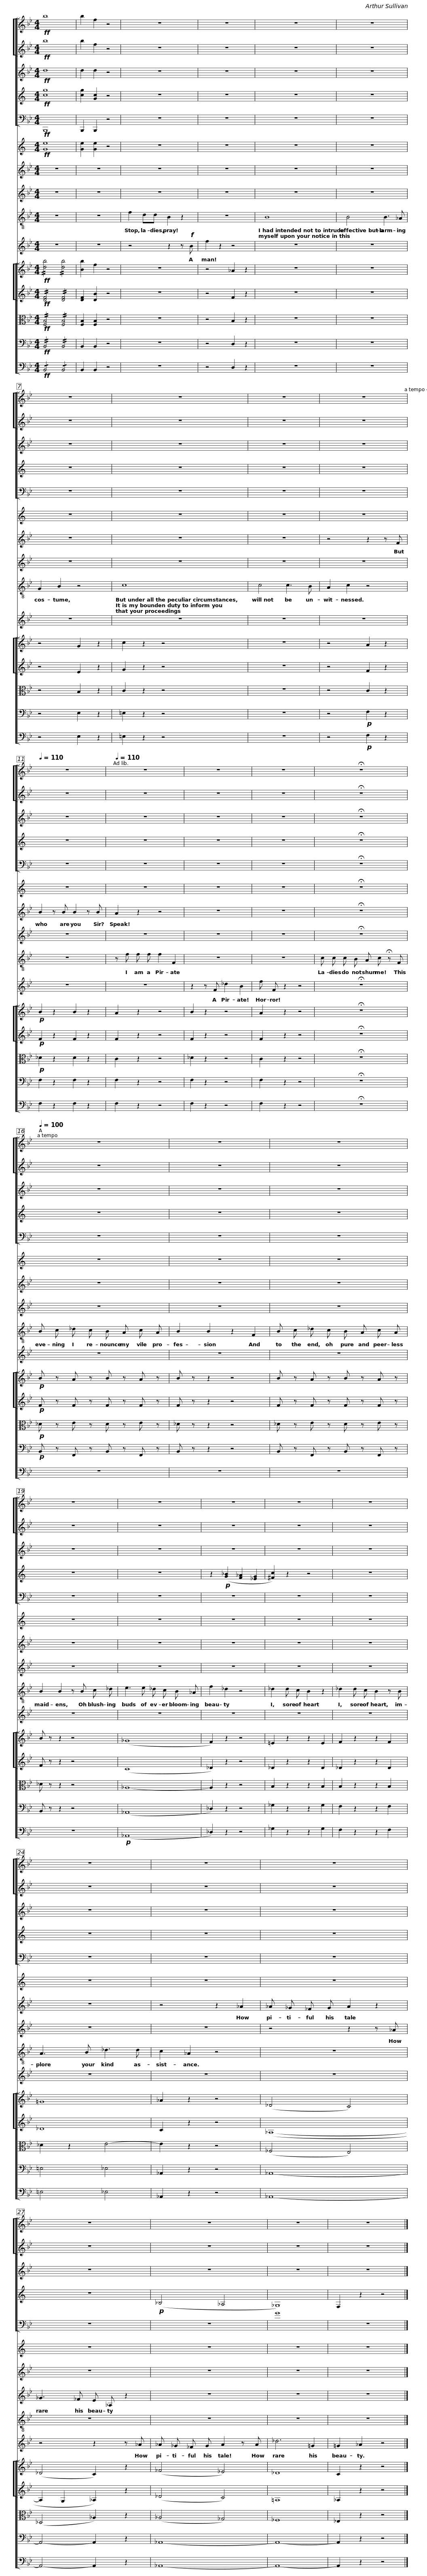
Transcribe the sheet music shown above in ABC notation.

X:1
%%score [ [ 1 2 ] 3 4 5 ] 6 7 8 9 10 [ [ 11 12 ] 13 14 15 ]
L:1/8
M:4/4
I:linebreak $
K:Bb
V:1 treble
V:2 treble
V:3 treble
V:4 treble transpose=-2
V:5 bass
V:6 treble transpose=-2
V:7 treble
V:8 treble
V:9 treble-8
V:10 treble
V:11 treble
V:12 treble
V:13 alto
V:14 bass
V:15 bass transpose=-12
V:1
!ff! b8 | b2 f2 z4 | z8 | z8 | z8 | %5
 z8 | z8 | z8 |$ z8 | z8[Q:1/4=110] | %10
 z8 |[Q:1/4=110] z8 | z8 | z8 | !fermata!z8 | %15
[Q:1/4=100] z8 | z8 |$ z8 | z8 | z8 | %20
 z8 | z8 | z8 | z8 | z8 |$ %25
 z8 | z8 | z8 | z8 | z8 |] %30
V:2
!ff! b8 | b2 f2 z4 | z8 | z8 | z8 | %5
 z8 | z8 | z8 |$ z8 | z8 | %10
 z8 | z8 | z8 | z8 | !fermata!z8 | %15
 z8 | z8 |$ z8 | z8 | z8 | %20
 z8 | z8 | z8 | z8 | z8 |$ %25
 z8 | z8 | z8 | z8 | z8 |] %30
V:3
!ff! d8 | d2 d2 z4 | z8 | z8 | z8 | %5
 z8 | z8 | z8 |$ z8 | z8 | %10
 z8 | z8 | z8 | z8 | !fermata!z8 | %15
 z8 | z8 |$ z8 | z8 | z8 | %20
 z8 | z8 | z8 | z8 | z8 |$ %25
 z8 | z8 | z8 | z8 | z8 |] %30
V:4
[K:C]!ff! [cg]8 | [cg]2 [Gc]2 z4 | z8 | z8 | z8 | %5
 z8 | z8 | z8 |$ z8 | z8 | %10
 z8 | z8 | z8 | z8 | !fermata!z8 | %15
 z8 | z8 |$ z8 | z8 | z8 | %20
 z2!p! ([G_B]2 [F_A]2 [_EG]2 | [^Fc]2) z2 z4 | z8 | z8 | z8 |$ %25
 z8 | z8 |!p! (_B,4 _A,4 | _G,8) | F,2 z2 z4 |] %30
V:5
!ff! B,,,8 | B,,,2 B,,,2 z4 | z8 | z8 | z8 | %5
 z8 | z8 | z8 |$ z8 | z8 | %10
 z8 | z8 | z8 | z8 | !fermata!z8 | %15
 z8 | z8 |$ z8 | z8 | z8 | %20
 z8 | z8 | z8 | z8 | z8 |$ %25
 z8 | z8 | z8 | G8 | z8 |] %30
V:6
[K:C]!ff! [Ge]8 | [Ge]2 [Ge]2 z4 | z8 | z8 | z8 | %5
 z8 | z8 | z8 |$ z8 | z8 | %10
 z8 | z8 | z8 | z8 | !fermata!z8 | %15
 z8 | z8 |$ z8 | z8 | z8 | %20
 z8 | z8 | z8 | z8 | z8 |$ %25
 z8 | z8 | z8 | z8 | z8 |] %30
V:7
 z8 | z8 | z8 | z8 | z8 | %5
 z8 | z8 | z8 |$ z8 | z4 z2 z F | %10
 B2 z B B2 z B | A2 z2 z4 | z8 | z8 | !fermata!z8 | %15
 z8 | z8 |$ z8 | z8 | z8 | %20
 z8 | z8 | z8 | z8 | z4 z2 _A2 |$ %25
 _A _G _F G A2 z2 | z8 | z8 | z8 | z8 |] %30
V:8
 z8 | z8 | z8 | z8 | z8 | %5
 z8 | z8 | z8 |$ z8 | z8 | %10
 z8 | z8 | z8 | z8 | !fermata!z8 | %15
 z8 | z8 |$ z8 | z8 | z8 | %20
 z8 | z8 | z8 | z8 | z8 |$ %25
 z4 z2 z _A | _G3 _F E _A, z2 | z8 | z8 | z8 |] %30
V:9
 z8 | z8 | f2 dd B2 z2 | z8 | B8 | %5
 B4 B3 _A | G2 B2 z4 | c8 |$ c4 c3 B | A2 c2 z4 | %10
 z8 | z f f f f2 F2 | z8 | z8 | c c c B A c !fermata!z F | %15
 B c _d c B A c A | B2 B2 z2 F2 |$ B c _d c B A c A | B2 B2 z B c _d | e3 e _d c B _A | %20
 f2 _d2 z4 | _d2 d c B2 z2 | _d2 d c B2 z B | A3 B _d3 d | c2 _A2 z4 |$ %25
 z8 | z8 | z8 | z8 | z8 |] %30
V:10
 z8 | z8 | z4 z2 z!f! B | f2 z2 z4 | z8 | %5
 z8 | z8 | z8 |$ z8 | z8 | %10
 z8 | z8 | z2 z F _d2 B2 | f F z2 z4 | !fermata!z8 | %15
 z8 | z8 |$ z8 | z8 | z8 | %20
 z8 | z8 | z8 | z8 | z8 |$ %25
 z8 | z4 z2 z _A | _A _G _F G A2 z A | _d6 =G2 | =G2 _A2 z4 |] %30
V:11
!ff! !//![db]4 !//![db]4 | [Bb]2 f2 z4 | z8 | z4 _A2 z2 | z8 | %5
 z8 | z4 G2 z2 | c2 z2 z4 |$ z8 | z4 A2 z2 | %10
!p! B2 z2 B2 z2 | A2 z2 z4 | B2 z2 z4 | A2 z2 z4 | !fermata!z8 | %15
!p! B z A z B z A z | B z z2 z4 |$ B z A z B z A z | B z z2 z4 | (_G8 | %20
 F2) z2 z4 | =E2 z2 z2 E2 | F2 z2 z2 F2 | =G8 | _A2 z2 z4 |$ %25
 (_D4 C4) | (_D4 C2) z2 | (_F4 _E4) | _D8 | C2 z2 z4 |] %30
V:12
!ff! !//![DF]4 !//![DF]4 | [DF]2 [DB]2 z4 | z8 | z4 F2 z2 | z8 | %5
 z8 | z4 E2 z2 | G2 z2 z4 |$ z8 | z4 F2 z2 | %10
!p! F2 z2 F2 z2 | F2 z2 z4 | F2 z2 z4 | F2 z2 z4 | !fermata!z8 | %15
!p! F z F z F z F z | F z z2 z4 |$ F z F z F z F z | F z z2 z4 | (C8 | %20
 _D2) z2 z4 | _D2 z2 z2 D2 | _D2 z2 z2 D2 | _D8 | C2 z2 z4 |$ %25
 (_A,8- | A,2 G,2 _A,2) z2 | (_D4 C4) | =A,8 | _A,2 z2 z4 |] %30
V:13
!ff! !//![F,B,]4 !//![F,B,]4 | [F,B,]2 [F,B,]2 z4 | z8 | z4 B,2 z2 | z8 | %5
 z8 | z4 B,2 z2 | C2 z2 z4 |$ z8 | z4 C2 z2 | %10
!p! _D2 z2 D2 z2 | C2 z2 z4 | _D2 z2 z4 | C2 z2 z4 | !fermata!z8 | %15
!p! _D z E z D z E z | _D z z2 z4 |$ _D z E z D z E z | _D z z2 z4 | _A,8- | %20
 A,2 z2 z4 | B,2 z2 z2 B,2 | B,2 z2 z2 B,2 | _D2 z2 E4- | E2 z2 z4 |$ %25
 (_F,4 E,4) | (_D,4 _A,2) z2 | (_A,4 _G,4) | _F,8 | _E,2 z2 z4 |] %30
V:14
!ff! !//!B,,4 !//!B,,4 | B,,2 B,,2 z4 | z8 | z4 D,2 z2 | z8 | %5
 z8 | z4 E,2 z2 | =E,2 z2 z4 |$ z8 | z4!p! F,2 z2 | %10
 F,2 z2 F,2 z2 | F,2 z2 z4 | F,2 z2 z4 | F,2 z2 z4 | !fermata!z8 | %15
!p! B,, z F,, z B,, z F,, z | B,, z z2 z4 |$ B,, z F,, z B,, z F,, z | B,, z z2 z4 | (_A,,8 | %20
 _D,2) z2 z4 | _G,2 z2 z2 G,2 | F,2 z2 z2 F,2 | =E,4 _E,4 | _A,,2 z2 z4 |$ %25
 _A,,8- | A,,4- A,,2 z2 | _A,,8- | A,,8- | A,,2 z2 z4 |] %30
V:15
!ff! !/!B,,4 !/!B,,4 | B,,2 B,,2 z4 | z8 | z4 D,2 z2 | z8 | %5
 z8 | z4 E,2 z2 | =E,2 z2 z4 |$ z8 | z4!p! F,2 z2 | %10
 F,2 z2 F,2 z2 | F,2 z2 z4 | F,2 z2 z4 | F,2 z2 z4 | !fermata!z8 | %15
 z8 | z8 |$ z8 | z8 |!p! (_A,,8 | %20
 _D,2) z2 z4 | _G,2 z2 z2 G,2 | F,2 z2 z2 F,2 | =E,4 _E,4 | _A,,2 z2 z4 |$ %25
 _A,,8- | A,,4- A,,2 z2 | _A,,8- | A,,8- | A,,2 z2 z4 |] %30
